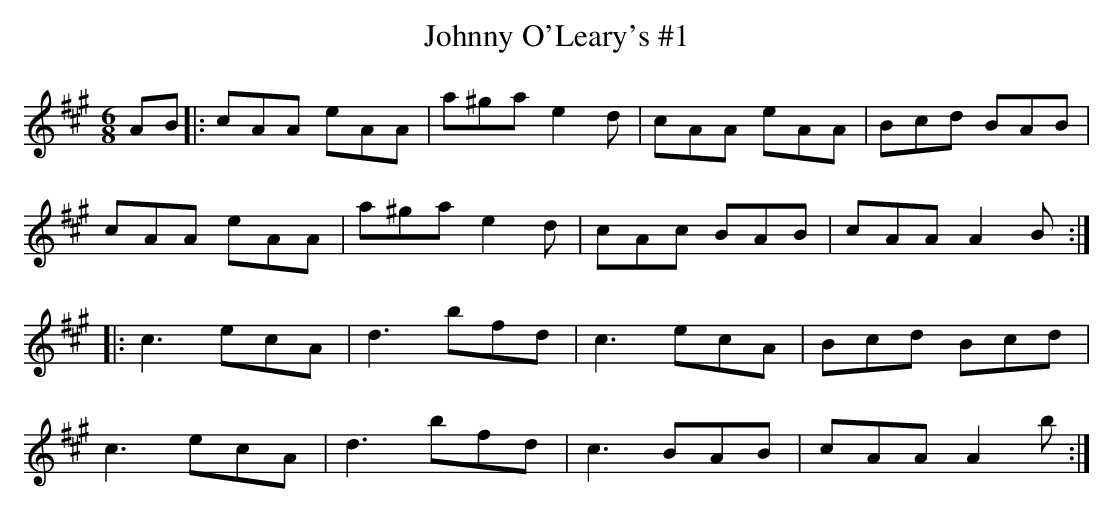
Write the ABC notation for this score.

X:1
T:Johnny O'Leary's #1
M:6/8
L:1/8
K:A
AB |: cAA eAA | a^ga e2d | cAA eAA | Bcd BAB |
cAA eAA | a^ga e2d | cAc BAB | cAA A2B ::
c3 ecA | d3 bfd | c3 ecA | Bcd Bcd |
c3 ecA | d3 bfd | c3 BAB | cAA A2b :|
